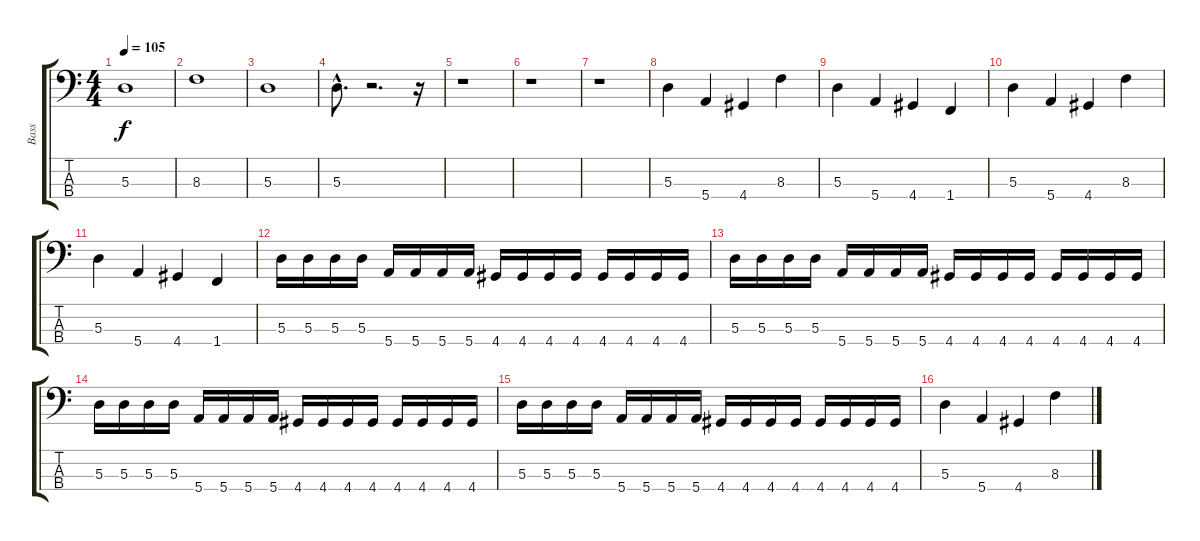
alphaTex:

\track ("Bass" "Bass") {instrument electricbassfinger}
\staff {score tabs}
\tuning (G2 D2 A1 E1) {hide}
\ts (4 4)
\tempo 105
\clef f4
\ks c
5.3.1{dy f} |
8.3.1 |
5.3.1 |
5.3{hac}.8{d} r.2{d} r.16 |
r.1 |
r.1 |
r.1 |
5.3.4 5.4.4 4.4.4 8.3.4 |
5.3.4 5.4.4 4.4.4 1.4.4 |
5.3.4 5.4.4 4.4.4 8.3.4 |
5.3.4 5.4.4 4.4.4 1.4.4 |
5.3.16 5.3.16 5.3.16 5.3.16 5.4.16 5.4.16 5.4.16 5.4.16 4.4.16 4.4.16 4.4.16 4.4.16 4.4.16 4.4.16 4.4.16 4.4.16 |
5.3.16 5.3.16 5.3.16 5.3.16 5.4.16 5.4.16 5.4.16 5.4.16 4.4.16 4.4.16 4.4.16 4.4.16 4.4.16 4.4.16 4.4.16 4.4.16 |
5.3.16 5.3.16 5.3.16 5.3.16 5.4.16 5.4.16 5.4.16 5.4.16 4.4.16 4.4.16 4.4.16 4.4.16 4.4.16 4.4.16 4.4.16 4.4.16 |
5.3.16 5.3.16 5.3.16 5.3.16 5.4.16 5.4.16 5.4.16 5.4.16 4.4.16 4.4.16 4.4.16 4.4.16 4.4.16 4.4.16 4.4.16 4.4.16 |
5.3.4 5.4.4 4.4.4 8.3.4
